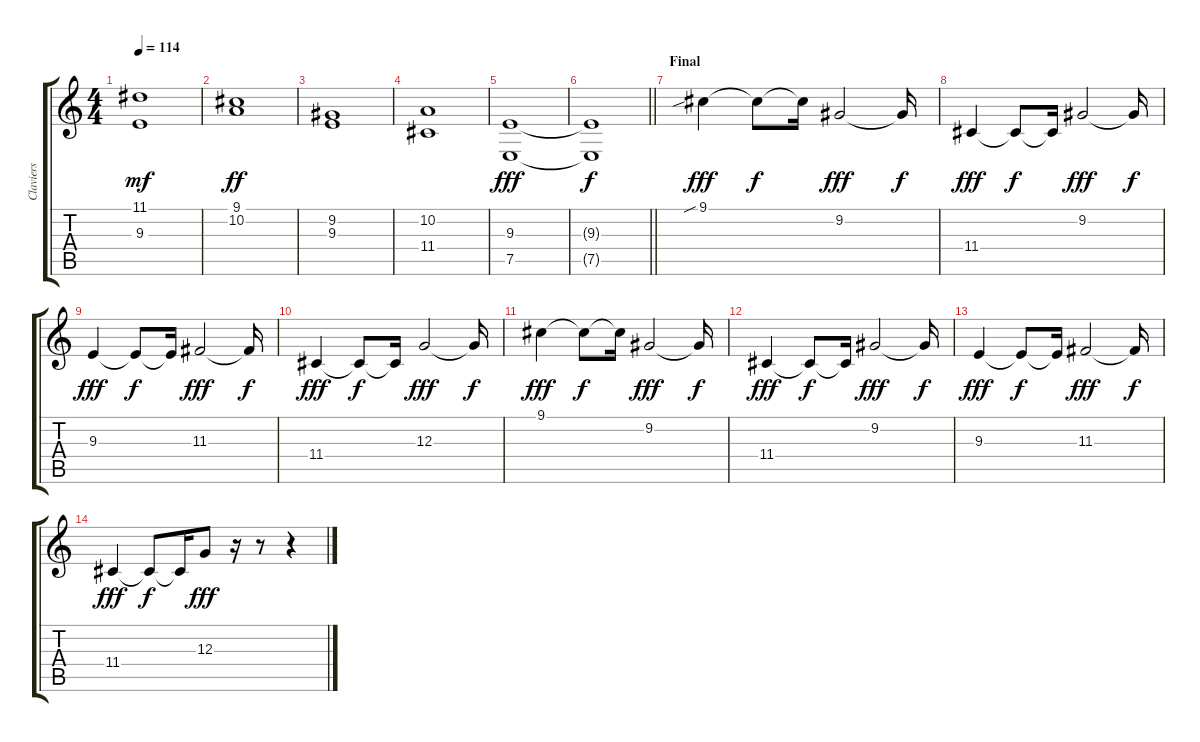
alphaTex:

\track ("Claviers" "Claviers") {instrument mutedtrumpet}
\staff {score tabs}
\tuning (E4 B3 G3 D3 A2 E2) {hide}
\ts (4 4)
\tempo 114
\clef g2
\ks c
(11.1 9.3).1{dy mf} |
(9.1 10.2).1{dy ff} |
(9.2 9.3).1 |
(10.2 11.4).1 |
(9.3 7.5).1{dy fff} |
\barLineRight lightlight
(9.3{t} 7.5{t}).1{dy f} |
\section ("" "Final")
9.1{sib}.4{dy fff volume 12} 9.1{t}.8{dy f} 9.1{t}.16 9.2.2{dy fff} 9.2{t}.16{dy f} |
11.4.4{dy fff} 11.4{t}.8{dy f} 11.4{t}.16 9.2.2{dy fff} 9.2{t}.16{dy f} |
9.3.4{dy fff} 9.3{t}.8{dy f} 9.3{t}.16 11.3.2{dy fff} 11.3{t}.16{dy f} |
11.4.4{dy fff} 11.4{t}.8{dy f} 11.4{t}.16 12.3.2{dy fff} 12.3{t}.16{dy f} |
9.1.4{dy fff} 9.1{t}.8{dy f} 9.1{t}.16 9.2.2{dy fff} 9.2{t}.16{dy f} |
11.4.4{dy fff} 11.4{t}.8{dy f} 11.4{t}.16 9.2.2{dy fff} 9.2{t}.16{dy f} |
9.3.4{dy fff} 9.3{t}.8{dy f} 9.3{t}.16 11.3.2{dy fff} 11.3{t}.16{dy f} |
11.4.4{dy fff} 11.4{t}.8{dy f} 11.4{t}.16 12.3.8{dy fff} r.16 r.8 r.4
